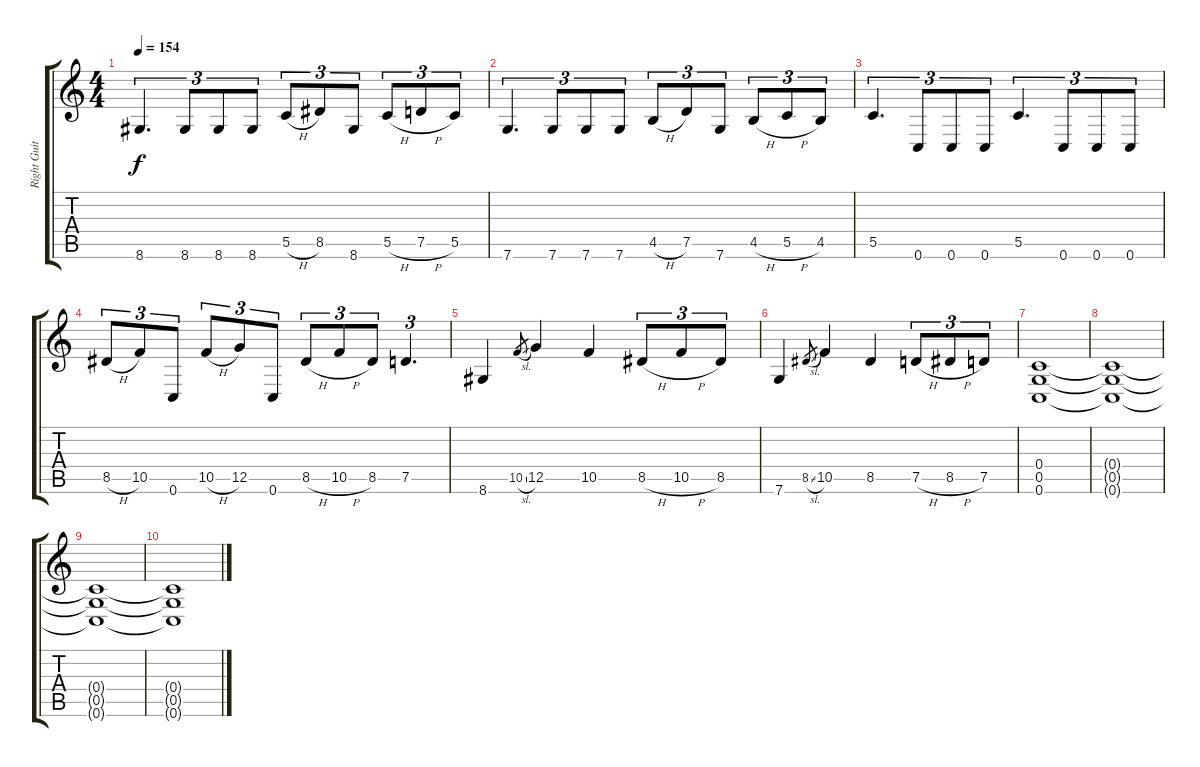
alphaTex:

\track ("Right Guitar" "Right Guit") {instrument distortionguitar}
\staff {score tabs}
\tuning (D4 A3 F3 C3 G2 C2) {hide}
\ts (4 4)
\tempo 154
\clef g2
\ks c
8.6.4{d tu (3 2) dy f} 8.6.8{tu (3 2)} 8.6.8{tu (3 2)} 8.6.8{tu (3 2)} 5.5{h}.8{tu (3 2)} 8.5.8{tu (3 2)} 8.6.8{tu (3 2)} 5.5{h}.8{tu (3 2)} 7.5{h}.8{tu (3 2)} 5.5.8{tu (3 2)} |
7.6.4{d tu (3 2)} 7.6.8{tu (3 2)} 7.6.8{tu (3 2)} 7.6.8{tu (3 2)} 4.5{h}.8{tu (3 2)} 7.5.8{tu (3 2)} 7.6.8{tu (3 2)} 4.5{h}.8{tu (3 2)} 5.5{h}.8{tu (3 2)} 4.5.8{tu (3 2)} |
5.5.4{d tu (3 2)} 0.6.8{tu (3 2)} 0.6.8{tu (3 2)} 0.6.8{tu (3 2)} 5.5.4{d tu (3 2)} 0.6.8{tu (3 2)} 0.6.8{tu (3 2)} 0.6.8{tu (3 2)} |
8.5{h}.8{tu (3 2)} 10.5.8{tu (3 2)} 0.6.8{tu (3 2)} 10.5{h}.8{tu (3 2)} 12.5.8{tu (3 2)} 0.6.8{tu (3 2)} 8.5{h}.8{tu (3 2)} 10.5{h}.8{tu (3 2)} 8.5.8{tu (3 2)} 7.5.4{d tu (3 2)} |
8.6.4 10.5{sl}.8{gr} 12.5.4 10.5.4 8.5{h}.8{tu (3 2)} 10.5{h}.8{tu (3 2)} 8.5.8{tu (3 2)} |
7.6.4 8.5{sl}.8{gr} 10.5.4 8.5.4 7.5{h}.8{tu (3 2)} 8.5{h}.8{tu (3 2)} 7.5.8{tu (3 2)} |
(0.4 0.5 0.6).1 |
(0.4{t} 0.5{t} 0.6{t}).1 |
(0.4{t} 0.5{t} 0.6{t}).1 |
(0.4{t} 0.5{t} 0.6{t}).1
